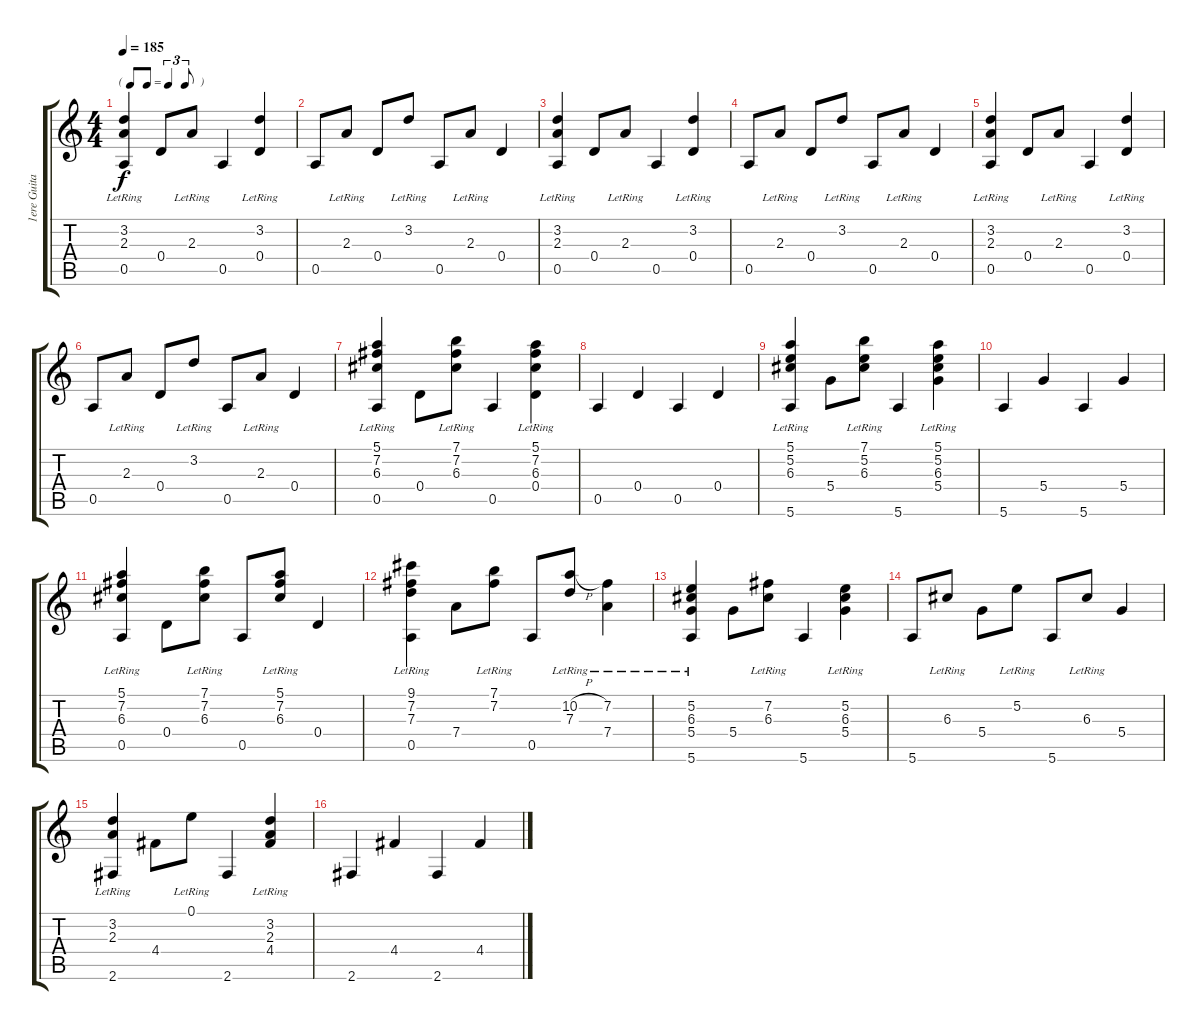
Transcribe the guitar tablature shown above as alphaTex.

\track ("1ere Guitare" "1ere Guita") {instrument acousticguitarnylon}
\staff {score tabs}
\tuning (E4 B3 G3 D3 A2 E2) {hide}
\ts (4 4)
\tf triplet8th
\tempo 185
\clef g2
\ks c
(3.2{lr} 2.3{lr} 0.5).4{dy f} 0.4.8 2.3{lr}.8 0.5.4 (3.2{lr} 0.4).4 |
0.5.8 2.3{lr}.8 0.4.8 3.2{lr}.8 0.5.8 2.3{lr}.8 0.4.4 |
(3.2{lr} 2.3{lr} 0.5).4 0.4.8 2.3{lr}.8 0.5.4 (3.2{lr} 0.4).4 |
0.5.8 2.3{lr}.8 0.4.8 3.2{lr}.8 0.5.8 2.3{lr}.8 0.4.4 |
(3.2{lr} 2.3{lr} 0.5).4 0.4.8 2.3{lr}.8 0.5.4 (3.2{lr} 0.4).4 |
0.5.8 2.3{lr}.8 0.4.8 3.2{lr}.8 0.5.8 2.3{lr}.8 0.4.4 |
(5.1{lr} 7.2{lr} 6.3{lr} 0.5).4 0.4.8 (7.1{lr} 7.2{lr} 6.3{lr}).8 0.5.4 (5.1{lr} 7.2{lr} 6.3{lr} 0.4).4 |
0.5.4 0.4.4 0.5.4 0.4.4 |
(5.1{lr} 5.2{lr} 6.3{lr} 5.6).4 5.4.8 (7.1{lr} 5.2{lr} 6.3{lr}).8 5.6.4 (5.1{lr} 5.2{lr} 6.3{lr} 5.4).4 |
5.6.4 5.4.4 5.6.4 5.4.4 |
(5.1{lr} 7.2{lr} 6.3{lr} 0.5).4 0.4.8 (7.1{lr} 7.2{lr} 6.3{lr}).8 0.5.8 (5.1{lr} 7.2{lr} 6.3{lr}).8 0.4.4 |
(9.1{lr} 7.2{lr} 7.3{lr} 0.5).4 7.4.8 (7.1{lr} 7.2{lr}).8 0.5.8 (10.2{h} 7.3{lr}).8 (7.2{lr} 7.4).4 |
(5.2{lr} 6.3{lr} 5.4 5.6).4 5.4.8 (7.2{lr} 6.3{lr}).8 5.6.4 (5.2{lr} 6.3{lr} 5.4).4 |
5.6.8 6.3{lr}.8 5.4.8 5.2{lr}.8 5.6.8 6.3{lr}.8 5.4.4 |
(3.2{lr} 2.3{lr} 2.6).4 4.4.8 0.1{lr}.8 2.6.4 (3.2{lr} 2.3{lr} 4.4).4 |
2.6.4 4.4.4 2.6.4 4.4.4
